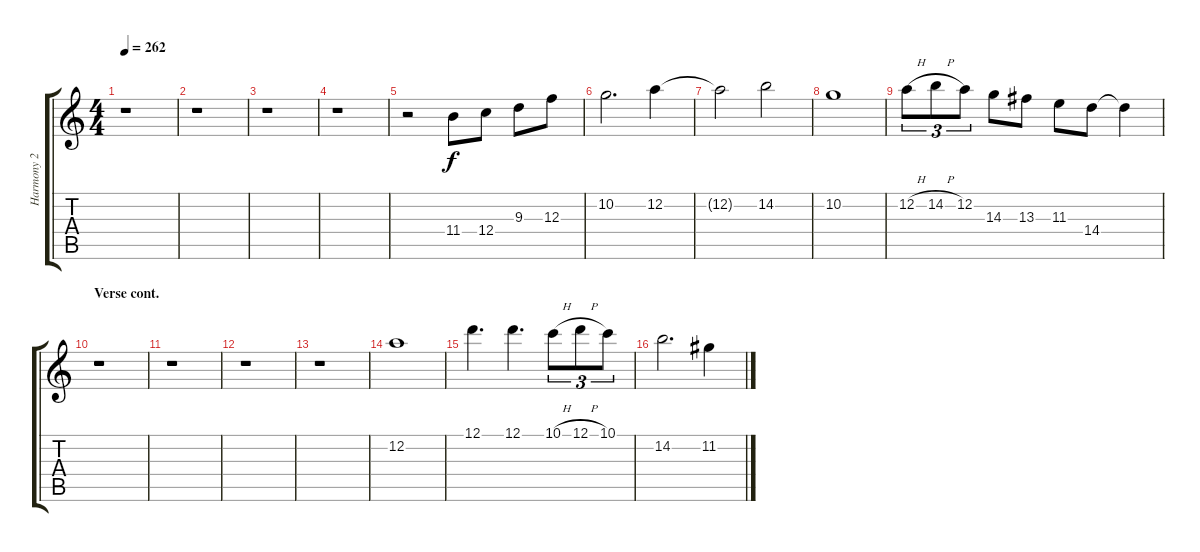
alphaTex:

\track ("Harmony 2" "Harmony 2") {instrument overdrivenguitar}
\staff {score tabs}
\tuning (D4 A3 F3 C3 G2 C2) {hide}
\ts (4 4)
\tempo 262
\clef g2
\ks aminor
r.1{dy f} |
r.1 |
r.1 |
r.1 |
r.2 11.4.8 12.4.8 9.3.8 12.3.8 |
10.2.2{d} 12.2.4 |
12.2{t}.2 14.2.2 |
10.2.1 |
12.2{h}.8{tu (3 2)} 14.2{h}.8{tu (3 2)} 12.2.8{tu (3 2)} 14.3.8 13.3.8 11.3.8 14.4.8 14.4{t}.4 |
\section ("" "Verse cont.")
r.1 |
r.1 |
r.1 |
r.1 |
12.2.1 |
12.1.4{d} 12.1.4{d} 10.1{h}.8{tu (3 2)} 12.1{h}.8{tu (3 2)} 10.1.8{tu (3 2)} |
14.2.2{d} 11.2.4
